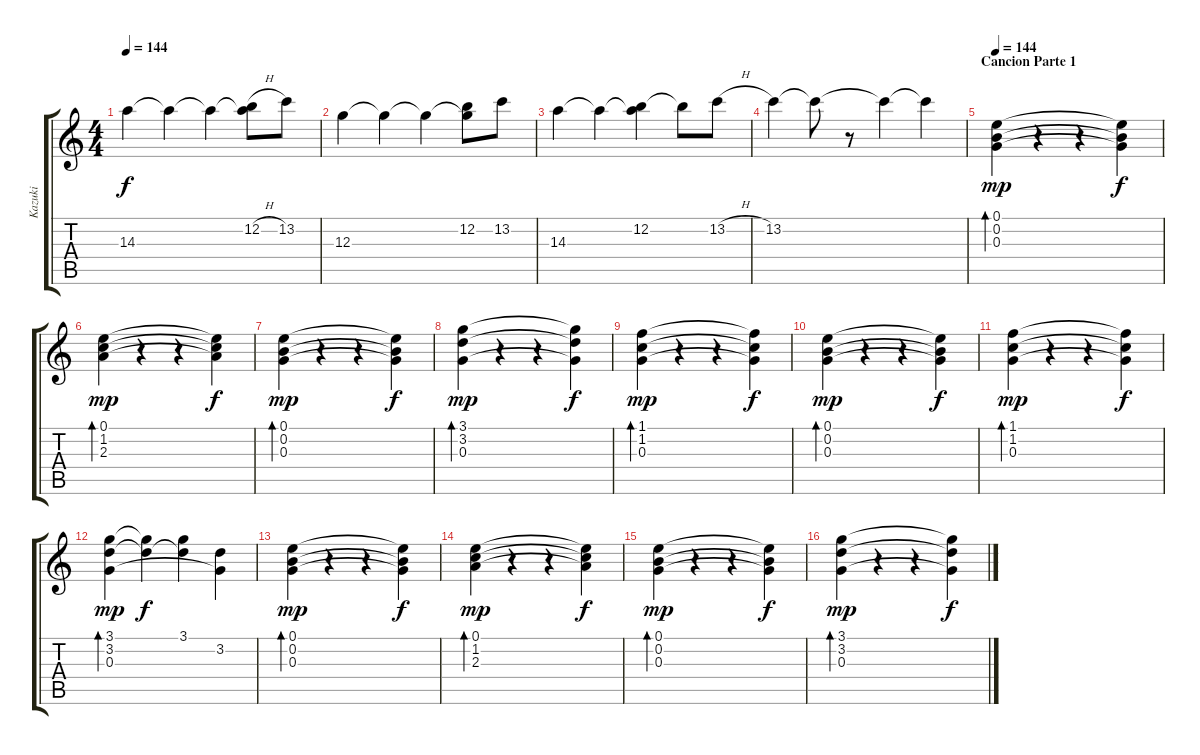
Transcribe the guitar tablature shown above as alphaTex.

\track ("Kazuki" "Kazuki") {instrument electricguitarclean}
\staff {score tabs}
\tuning (E4 B3 G3 D3 A2 E2) {hide}
\ts (4 4)
\tempo 144
\clef g2
\ks c
14.3.4{dy f} 14.3{t}.4 14.3{t}.4 (12.2{h} 14.3{t}).8 13.2.8 |
12.3.4 12.3{t}.4 12.3{t}.4 (12.2 12.3{t}).8 13.2.8 |
14.3.4 14.3{t}.4 (12.2 14.3{t}).4 12.2{t}.8 13.2{h}.8 |
13.2.4 13.2{t}.8 r.8 13.2{t}.4 13.2{t}.4 |
\section ("" "Cancion Parte 1")
\tempo 144
(0.1 0.2 0.3).4{bd 240 dy mp instrument electricguitarclean} r.4 r.4 (0.1{t} 0.2{t} 0.3{t}).4{dy f} |
(0.1 1.2 2.3).4{bd 240 dy mp} r.4 r.4 (0.1{t} 1.2{t} 2.3{t}).4{dy f} |
(0.1 0.2 0.3).4{bd 240 dy mp} r.4 r.4 (0.1{t} 0.2{t} 0.3{t}).4{dy f} |
(3.1 3.2 0.3).4{bd 240 dy mp} r.4 r.4 (3.1{t} 3.2{t} 0.3{t}).4{dy f} |
(1.1 1.2 0.3).4{bd 240 dy mp} r.4 r.4 (1.1{t} 1.2{t} 0.3{t}).4{dy f} |
(0.1 0.2 0.3).4{bd 240 dy mp} r.4 r.4 (0.1{t} 0.2{t} 0.3{t}).4{dy f} |
(1.1 1.2 0.3).4{bd 240 dy mp} r.4 r.4 (1.1{t} 1.2{t} 0.3{t}).4{dy f} |
(3.1 3.2 0.3).4{bd 240 dy mp} (3.1{t} 3.2{t}).4{dy f} (3.1 3.2{t}).4 (3.2 0.3{t}).4 |
(0.1 0.2 0.3).4{bd 240 dy mp} r.4 r.4 (0.1{t} 0.2{t} 0.3{t}).4{dy f} |
(0.1 1.2 2.3).4{bd 240 dy mp} r.4 r.4 (0.1{t} 1.2{t} 2.3{t}).4{dy f} |
(0.1 0.2 0.3).4{bd 240 dy mp} r.4 r.4 (0.1{t} 0.2{t} 0.3{t}).4{dy f} |
(3.1 3.2 0.3).4{bd 240 dy mp} r.4 r.4 (3.1{t} 3.2{t} 0.3{t}).4{dy f}
